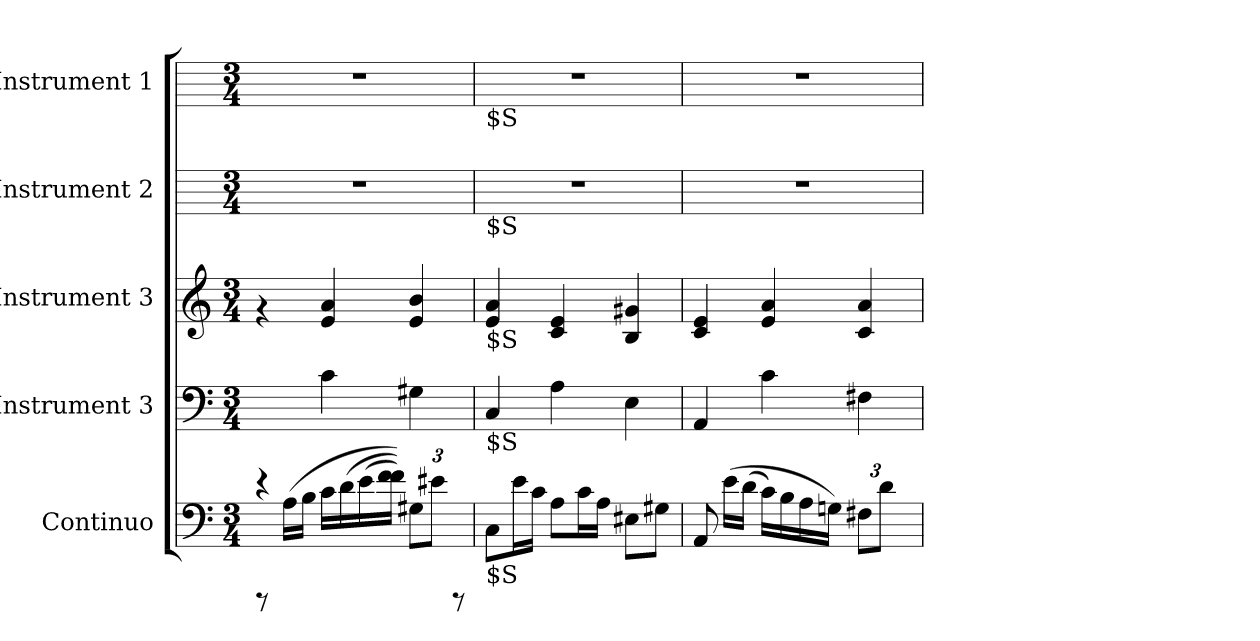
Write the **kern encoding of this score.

**kern	**text	**kern	**kern	**kern	**kern
*part5	*part5	*part4	*part3	*part2	*part1
*staff5	*staff5	*staff4	*staff3	*staff2	*staff1
*I"Continuo	*	*I"Instrument 3	*I"Instrument 3	*I"Instrument 2	*I"Instrument 1
!!LO:PB:g=z
*stria5	*	*stria5	*stria5	*stria5	*stria5
*clefF4	*	*clefF4	*clefG2	*	*
*k[]	*	*k[]	*k[]	*k[]	*k[]
*C:	*	*C:	*C:	*C:	*C:
*M3/4	*	*M3/4	*M3/4	*M3/4	*M3/4
=1	=1	=1	=1	=1	=1
8rCCC	.	4rCCC	4rf	2.r	2.r
!	!LO:LY:a	!	!	!	!
(>16A\L	.	.	.	.	.
!	!LO:LY:a	!	!	!	!
16B\J	.	.	.	.	.
!	!LO:LY:a	!	!	!	!
16c\L	.	4c\	4e/ 4a/	.	.
!	!LO:LY:a	!	!	!	!
(<16d\	.	.	.	.	.
!	!LO:LY:a	!	!	!	!
(<16e\	.	.	.	.	.
!	!LO:LY:a	!	!	!	!
16f\ 16f\ 16f\J)))	.	.	.	.	.
*Xbrackettup	*	*	*	*	*
!	!LO:LY:a	!	!	!	!
12G#X<\L	.	4G#X\	4b/ 4e/	.	.
!	!LO:LY:a	!	!	!	!
12e#\J	.	.	.	.	.
12rCCC	.	.	.	.	.
=2	=2	=2	=2	=2	=2
!	!	!	!	!	!LO:TX:b:t=$S
!	!	!	!	!LO:TX:b:t=$S	!
!	!	!	!LO:TX:b:t=$S	!	!
!	!	!LO:TX:b:t=$S	!	!	!
!LO:TX:b:t=$S	!	!	!	!	!
!	!LO:LY:a	!	!	!	!
8C\L	.	4C/	4e/ 4a/	2.r	2.r
!	!LO:LY:a	!	!	!	!
16e\	.	.	.	.	.
!	!LO:LY:a	!	!	!	!
16c\J	.	.	.	.	.
!	!LO:LY:a	!	!	!	!
8A\L	.	4A\	4c/ 4e/	.	.
!	!LO:LY:a	!	!	!	!
16c\	.	.	.	.	.
!	!LO:LY:a	!	!	!	!
16A\J	.	.	.	.	.
!	!LO:LY:a	!	!	!	!
8E#\L	.	4E\	4g#X/ 4B/	.	.
!	!LO:LY:a	!	!	!	!
8G#X\J	.	.	.	.	.
=3	=3	=3	=3	=3	=3
!	!LO:LY:a	!	!	!	!
8AA/	.	4AA/	4e/ 4c/	2.r	2.r
!	!LO:LY:a	!	!	!	!
(>16e\L	.	.	.	.	.
!	!LO:LY:a	!	!	!	!
(<16d\J	.	.	.	.	.
!	!LO:LY:a	!	!	!	!
16c\L)	.	4c\	4e/ 4a/	.	.
!	!LO:LY:a	!	!	!	!
16B\	.	.	.	.	.
!	!LO:LY:a	!	!	!	!
16A\	.	.	.	.	.
!	!LO:LY:a	!	!	!	!
16Gn\J)	.	.	.	.	.
!	!LO:LY:a	!	!	!	!
12F#X<\L	.	4F#X\	4c/ 4a/	.	.
!	!LO:LY:a	!	!	!	!
12d\J	.	.	.	.	.
12ryy	.	.	.	.	.
=	=	=	=	=	=
*-	*-	*-	*-	*-	*-
